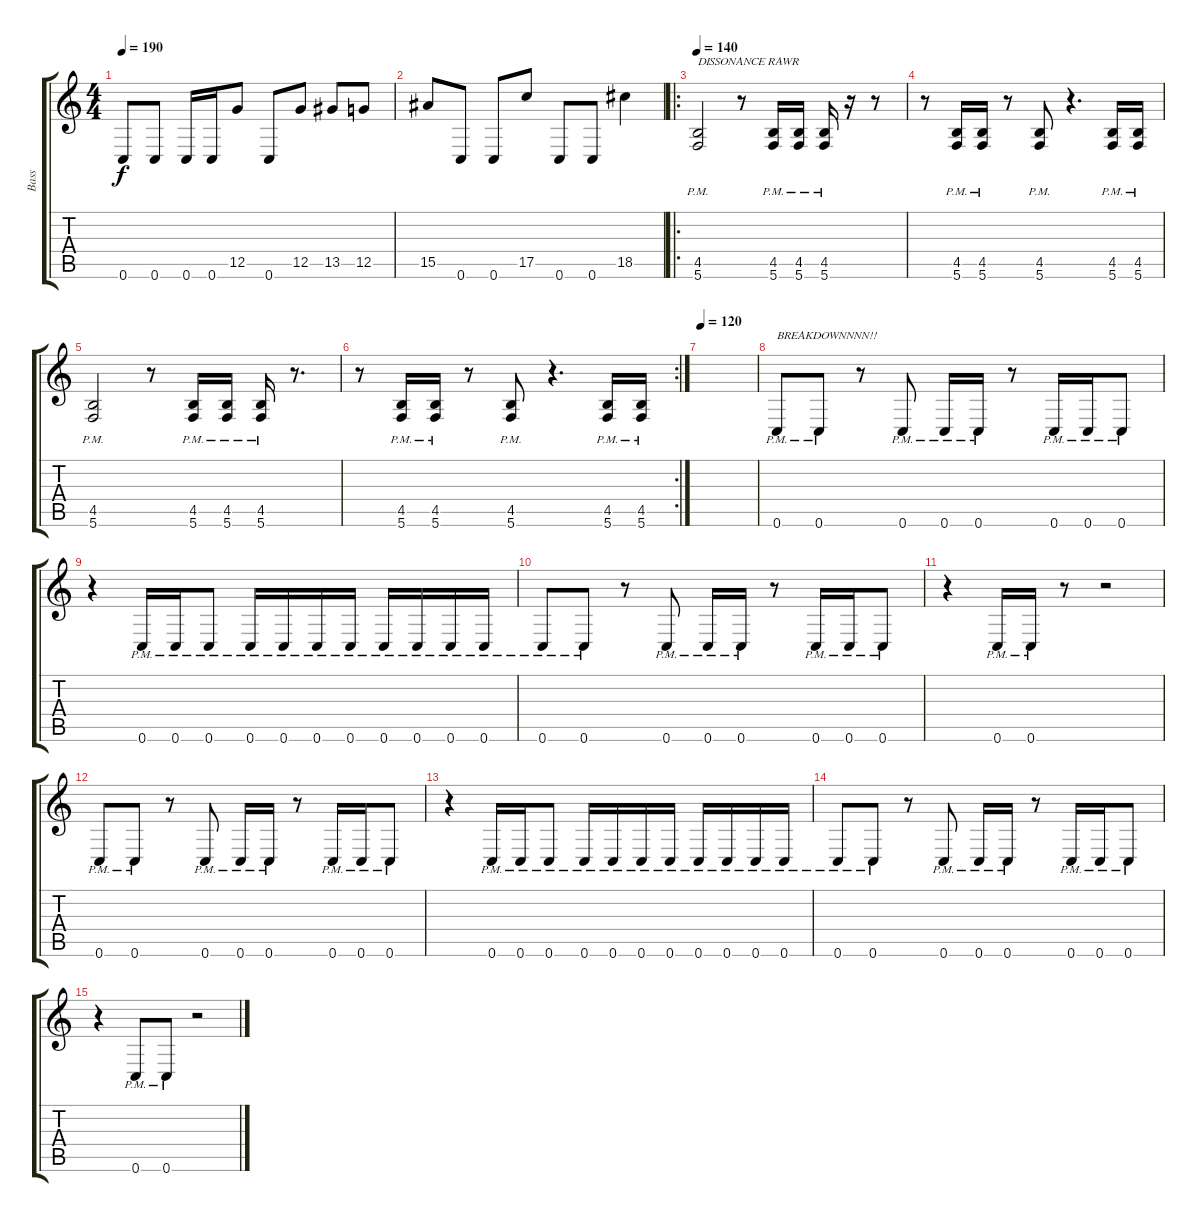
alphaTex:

\track ("Bass" "Bass") {instrument electricbassfinger}
\staff {score tabs}
\tuning (D4 A3 F3 C3 G2 C2) {hide}
\ts (4 4)
\tempo 190
\clef g2
\ks c
0.6.8{dy f} 0.6.8 0.6.16 0.6.16 12.5.8 0.6.8 12.5.8 13.5.8 12.5.8 |
15.5.8 0.6.8 0.6.8 17.5.8 0.6.8 0.6.8 18.5.4 |
\ro
\tempo 140
(4.5{pm} 5.6{pm}).2{txt "DISSONANCE RAWR"} r.8 (4.5{pm} 5.6{pm}).16 (4.5{pm} 5.6{pm}).16 (4.5{pm} 5.6{pm}).16 r.16 r.8 |
r.8 (4.5{pm} 5.6{pm}).16 (4.5{pm} 5.6{pm}).16 r.8 (4.5{pm} 5.6{pm}).8 r.4{d} (4.5{pm} 5.6{pm}).16 (4.5{pm} 5.6{pm}).16 |
(4.5{pm} 5.6{pm}).2 r.8 (4.5{pm} 5.6{pm}).16 (4.5{pm} 5.6{pm}).16 (4.5{pm} 5.6{pm}).16 r.8{d} |
\rc 2
r.8 (4.5{pm} 5.6{pm}).16 (4.5{pm} 5.6{pm}).16 r.8 (4.5{pm} 5.6{pm}).8 r.4{d} (4.5{pm} 5.6{pm}).16 (4.5{pm} 5.6{pm}).16 |
\tempo 120
|
0.6{pm}.8{txt "BREAKDOWNNNN!!"} 0.6{pm}.8 r.8 0.6{pm}.8 0.6{pm}.16 0.6{pm}.16 r.8 0.6{pm}.16 0.6{pm}.16 0.6{pm}.8 |
r.4 0.6{pm}.16 0.6{pm}.16 0.6{pm}.8 0.6{pm}.16 0.6{pm}.16 0.6{pm}.16 0.6{pm}.16 0.6{pm}.16 0.6{pm}.16 0.6{pm}.16 0.6{pm}.16 |
0.6{pm}.8 0.6{pm}.8 r.8 0.6{pm}.8 0.6{pm}.16 0.6{pm}.16 r.8 0.6{pm}.16 0.6{pm}.16 0.6{pm}.8 |
r.4 0.6{pm}.16 0.6{pm}.16 r.8 r.2 |
0.6{pm}.8 0.6{pm}.8 r.8 0.6{pm}.8 0.6{pm}.16 0.6{pm}.16 r.8 0.6{pm}.16 0.6{pm}.16 0.6{pm}.8 |
r.4 0.6{pm}.16 0.6{pm}.16 0.6{pm}.8 0.6{pm}.16 0.6{pm}.16 0.6{pm}.16 0.6{pm}.16 0.6{pm}.16 0.6{pm}.16 0.6{pm}.16 0.6{pm}.16 |
0.6{pm}.8 0.6{pm}.8 r.8 0.6{pm}.8 0.6{pm}.16 0.6{pm}.16 r.8 0.6{pm}.16 0.6{pm}.16 0.6{pm}.8 |
r.4 0.6{pm}.8 0.6{pm}.8 r.2
